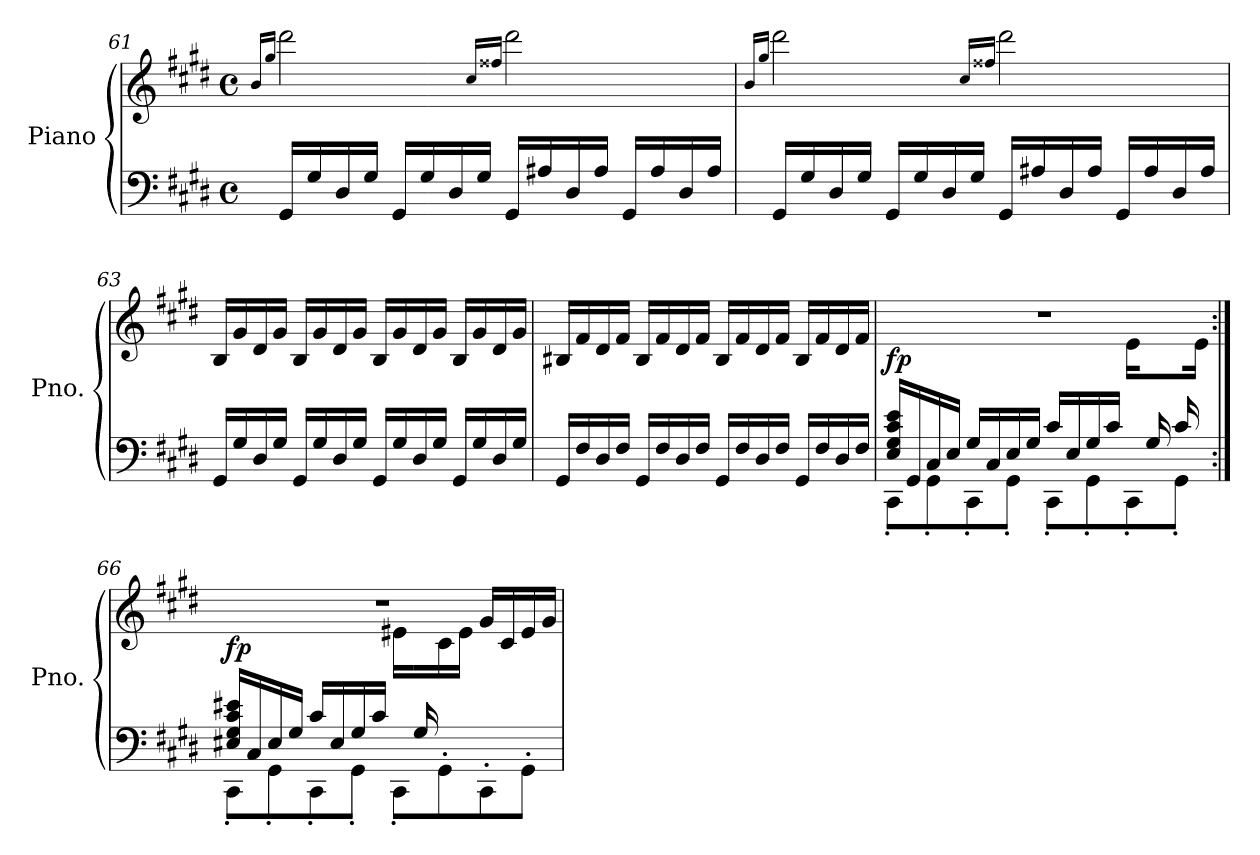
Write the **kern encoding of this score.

**kern	**kern	**dynam
*part1	*part1	*part1
*staff2	*staff1	*staff1/2
*I"Piano	*	*
*I'Pno.	*	*
!!LO:LB:g=z
*clefF4	*clefG2	*
*k[f#c#g#d#]	*k[f#c#g#d#]	*
*M4/4	*M4/4	*
*met(c)	*met(c)	*
=61	=61	=61
.	16qb/LL	.
.	16qgg#/JJ	.
16GG#/LL	2ddd#\	.
16G#/	.	.
16D#/	.	.
16G#/JJ	.	.
16GG#/LL	.	.
16G#/	.	.
16D#/	.	.
16G#/JJ	.	.
.	16qcc#/LL	.
.	16qff##X/JJ	.
16GG#/LL	2ddd#\	.
16A#X/	.	.
16D#/	.	.
16A#/JJ	.	.
16GG#/LL	.	.
16A#/	.	.
16D#/	.	.
16A#/JJ	.	.
=62	=62	=62
.	16qb/LL	.
.	16qgg#/JJ	.
16GG#/LL	2ddd#\	.
16G#/	.	.
16D#/	.	.
16G#/JJ	.	.
16GG#/LL	.	.
16G#/	.	.
16D#/	.	.
16G#/JJ	.	.
.	16qcc#/LL	.
.	16qff##X/JJ	.
16GG#/LL	2ddd#\	.
16A#X/	.	.
16D#/	.	.
16A#/JJ	.	.
16GG#/LL	.	.
16A#/	.	.
16D#/	.	.
16A#/JJ	.	.
=63	=63	=63
16GG#/LL	16B/LL	.
16G#/	16g#/	.
16D#/	16d#/	.
16G#/JJ	16g#/JJ	.
16GG#/LL	16B/LL	.
16G#/	16g#/	.
16D#/	16d#/	.
16G#/JJ	16g#/JJ	.
16GG#/LL	16B/LL	.
16G#/	16g#/	.
16D#/	16d#/	.
16G#/JJ	16g#/JJ	.
16GG#/LL	16B/LL	.
16G#/	16g#/	.
16D#/	16d#/	.
16G#/JJ	16g#/JJ	.
!!LO:LB:g=z
=64	=64	=64
16GG#/LL	16B#X/LL	.
16F#/	16f#/	.
16D#/	16d#/	.
16F#/JJ	16f#/JJ	.
16GG#/LL	16B#/LL	.
16F#/	16f#/	.
16D#/	16d#/	.
16F#/JJ	16f#/JJ	.
16GG#/LL	16B#/LL	.
16F#/	16f#/	.
16D#/	16d#/	.
16F#/JJ	16f#/JJ	.
16GG#/LL	16B#/LL	.
16F#/	16f#/	.
16D#/	16d#/	.
16F#/JJ	16f#/JJ	.
=65	=65	=65
*^	*^	*
!	!	!	!	!LO:DY:b
16E/ 16G#/ 16c#/ 16e/LL	8CC#'\L	1r	2.ryy	fp
16GG#/	.	.	.	.
16C#/	8GG#'\	.	.	.
16E/JJ	.	.	.	.
16G#/LL	8CC#'\	.	.	.
16C#/	.	.	.	.
16E/	8GG#'\J	.	.	.
16G#/JJ	.	.	.	.
16c#/LL	8CC#'\L	.	.	.
16E/	.	.	.	.
16G#/	8GG#'\	.	.	.
16c#/JJ	.	.	.	.
16ryy	8CC#'\	.	16e\LL	.
16G#/	.	.	8ryy	.
16c#/	8GG#'\J	.	.	.
16ryy	.	.	16e\JJ	.
=66:|!	=66:|!	=66:|!	=66:|!	=66:|!
!	!	!	!	!LO:DY:b
16E#X/ 16G#/ 16c#/ 16e#X/LL	8CC#'\L	1r	2ryy	fp
16C#/	.	.	.	.
16E#/	8GG#'\	.	.	.
16G#/JJ	.	.	.	.
16c#/LL	8CC#'\	.	.	.
16E#/	.	.	.	.
16G#/	8GG#'\J	.	.	.
16c#/JJ	.	.	.	.
16ryy	8CC#'\L	.	16e#\LL	.
16G#/	.	.	16ryy	.
4.ryy	8GG#'\	.	16c#\	.
.	.	.	16e#\JJ	.
.	8CC#'\	.	16g#/LL	.
.	.	.	16c#/	.
.	8GG#'\J	.	16e#/	.
.	.	.	16g#/JJ	.
*v	*v	*	*	*
*	*v	*v	*
=	=	=
*-	*-	*-
